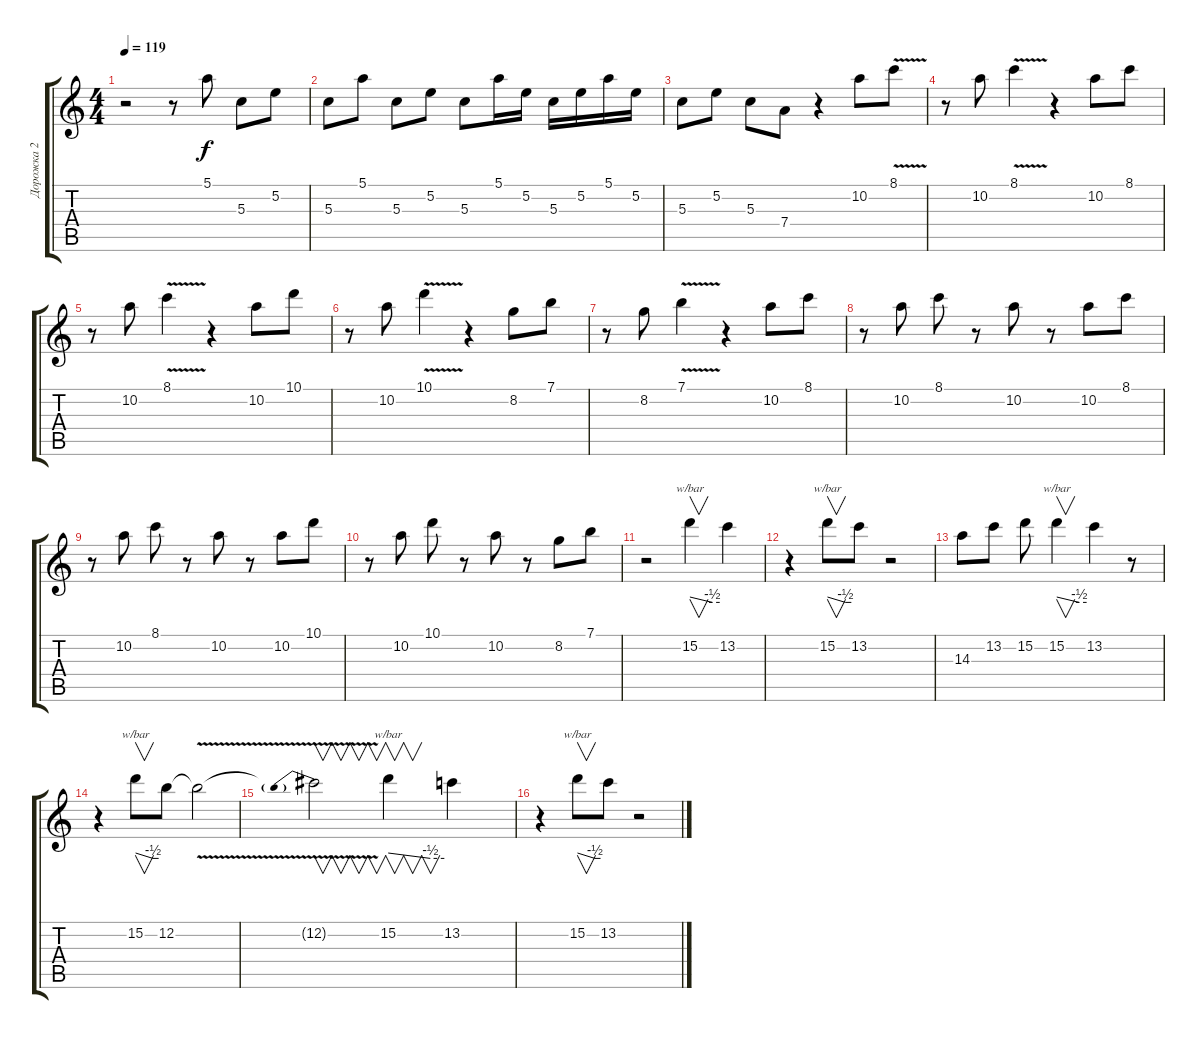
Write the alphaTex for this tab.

\track ("Дорожка 2" "Дорожка 2") {instrument distortionguitar}
\staff {score tabs}
\tuning (E4 B3 G3 D3 A2 E2) {hide}
\ts (4 4)
\tempo 119
\clef g2
\ks c
r.2{dy f} r.8 5.1.8 5.3.8 5.2.8 |
5.3.8 5.1.8 5.3.8 5.2.8 5.3.8 5.1.16 5.2.16 5.3.16 5.2.16 5.1.16 5.2.16 |
5.3.8 5.2.8 5.3.8 7.4.8 r.4 10.2.8 8.1{v}.8 |
r.8 10.2.8 8.1{v}.4 r.4 10.2.8 8.1.8 |
r.8 10.2.8 8.1{v}.4 r.4 10.2.8 10.1.8 |
r.8 10.2.8 10.1{v}.4 r.4 8.2.8 7.1.8 |
r.8 8.2.8 7.1{v}.4 r.4 10.2.8 8.1.8 |
r.8 10.2.8 8.1.8 r.8 10.2.8 r.8 10.2.8 8.1.8 |
r.8 10.2.8 8.1.8 r.8 10.2.8 r.8 10.2.8 10.1.8 |
r.8 10.2.8 10.1.8 r.8 10.2.8 r.8 8.2.8 7.1.8 |
r.2 15.2.4{v tbe (custom default 0 0 45 -2 60 -2) instrument distortionguitar} 13.2.4 |
r.4 15.2.8{v tbe (custom default 0 0 45 -2 60 -2)} 13.2.8 r.2 |
14.3.8 13.2.8 15.2.8 15.2.4{v tbe (custom default 0 0 45 -2 60 -2)} 13.2.4 r.8 |
r.4 15.2.8{v tbe (custom default 0 0 45 -2 60 -2)} 12.2.8 12.2{v t}.2 |
12.2{be (prebend 0 4 60 4) t}.2{v} 15.2.4{v tbe (custom default 0 0 45 -2 60 -2)} 13.2.4 |
r.4 15.2.8{v tbe (custom default 0 0 45 -2 60 -2)} 13.2.8 r.2
